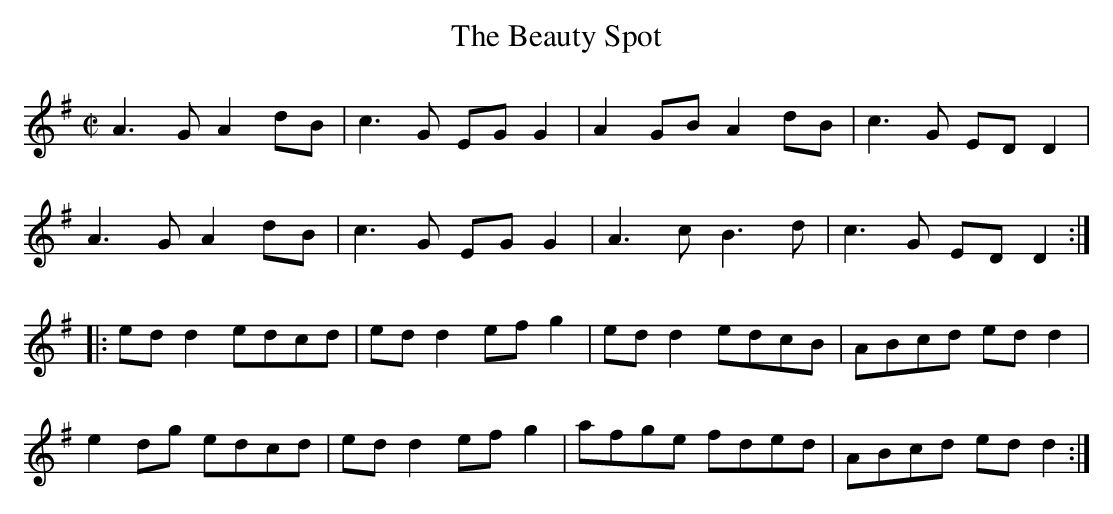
X:1
T:Beauty Spot, The
M:C|
K:Dmix
A3G A2dB|c3G EGG2|A2GB A2dB|c3G EDD2|
A3G A2dB|c3G EGG2|A3c B3d|c3G EDD2:|
|:edd2 edcd|edd2 efg2|edd2 edcB|ABcd edd2|
e2dg edcd|edd2 efg2|afge fded|ABcd edd2:|
